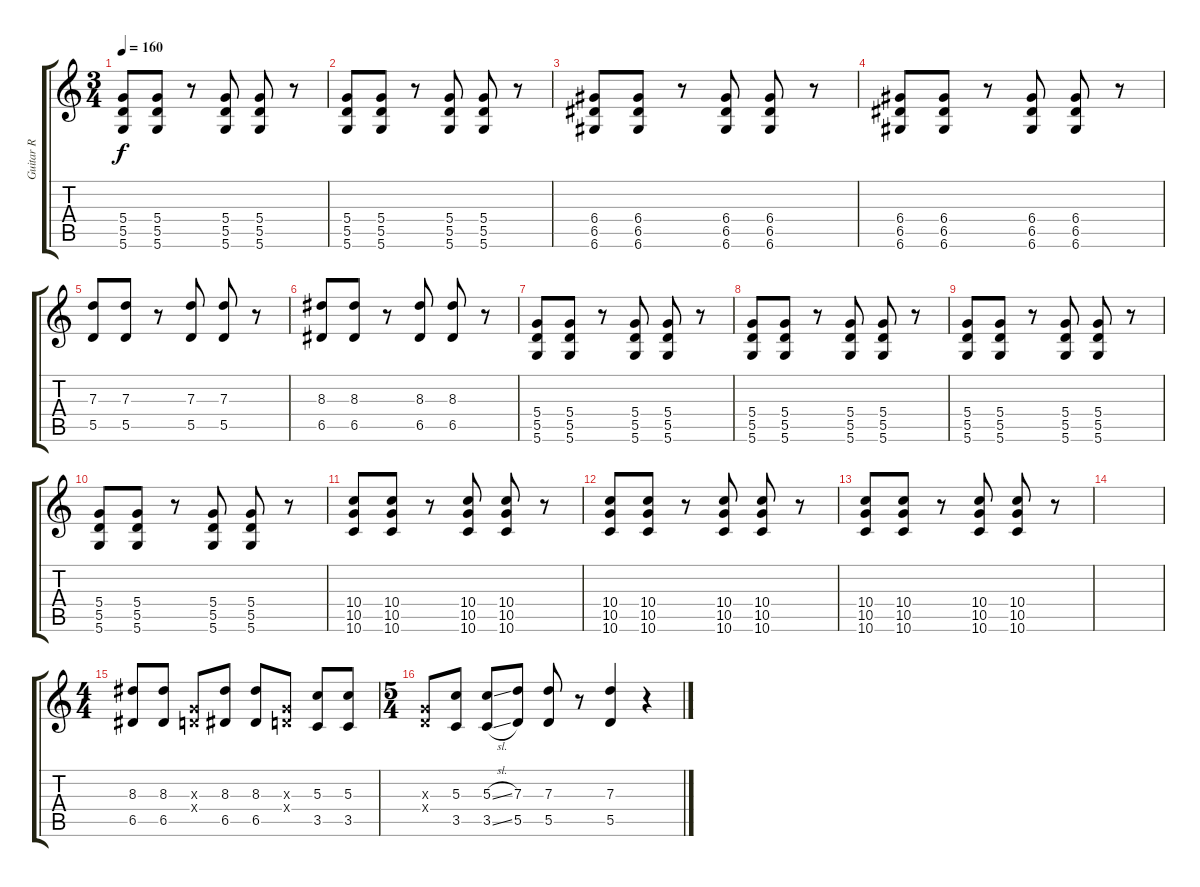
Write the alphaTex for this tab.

\track ("Guitar R" "Guitar R") {instrument overdrivenguitar}
\staff {score tabs}
\tuning (E4 B3 G3 D3 A2 D2) {hide}
\ts (3 4)
\tempo 160
\clef g2
\ks c
(5.4 5.5 5.6).8{dy f} (5.4 5.5 5.6).8 r.8 (5.4 5.5 5.6).8 (5.4 5.5 5.6).8 r.8 |
(5.4 5.5 5.6).8 (5.4 5.5 5.6).8 r.8 (5.4 5.5 5.6).8 (5.4 5.5 5.6).8 r.8 |
(6.4 6.5 6.6).8 (6.4 6.5 6.6).8 r.8 (6.4 6.5 6.6).8 (6.4 6.5 6.6).8 r.8 |
(6.4 6.5 6.6).8 (6.4 6.5 6.6).8 r.8 (6.4 6.5 6.6).8 (6.4 6.5 6.6).8 r.8 |
(7.3 5.5).8 (7.3 5.5).8 r.8 (7.3 5.5).8 (7.3 5.5).8 r.8 |
(8.3 6.5).8 (8.3 6.5).8 r.8 (8.3 6.5).8 (8.3 6.5).8 r.8 |
(5.4 5.5 5.6).8 (5.4 5.5 5.6).8 r.8 (5.4 5.5 5.6).8 (5.4 5.5 5.6).8 r.8 |
(5.4 5.5 5.6).8 (5.4 5.5 5.6).8 r.8 (5.4 5.5 5.6).8 (5.4 5.5 5.6).8 r.8 |
(5.4 5.5 5.6).8 (5.4 5.5 5.6).8 r.8 (5.4 5.5 5.6).8 (5.4 5.5 5.6).8 r.8 |
(5.4 5.5 5.6).8 (5.4 5.5 5.6).8 r.8 (5.4 5.5 5.6).8 (5.4 5.5 5.6).8 r.8 |
(10.4 10.5 10.6).8 (10.4 10.5 10.6).8 r.8 (10.4 10.5 10.6).8 (10.4 10.5 10.6).8 r.8 |
(10.4 10.5 10.6).8 (10.4 10.5 10.6).8 r.8 (10.4 10.5 10.6).8 (10.4 10.5 10.6).8 r.8 |
(10.4 10.5 10.6).8 (10.4 10.5 10.6).8 r.8 (10.4 10.5 10.6).8 (10.4 10.5 10.6).8 r.8 |
|
\ts (4 4)
(8.3 6.5).8 (8.3 6.5).8 (0.3{x} 0.4{x}).8 (8.3 6.5).8 (8.3 6.5).8 (0.3{x} 0.4{x}).8 (5.3 3.5).8 (5.3 3.5).8 |
\ts (5 4)
(0.3{x} 0.4{x}).8 (5.3 3.5).8 (5.3{sl} 3.5{sl}).8 (7.3 5.5).8 (7.3 5.5).8 r.8 (7.3 5.5).4 r.4
